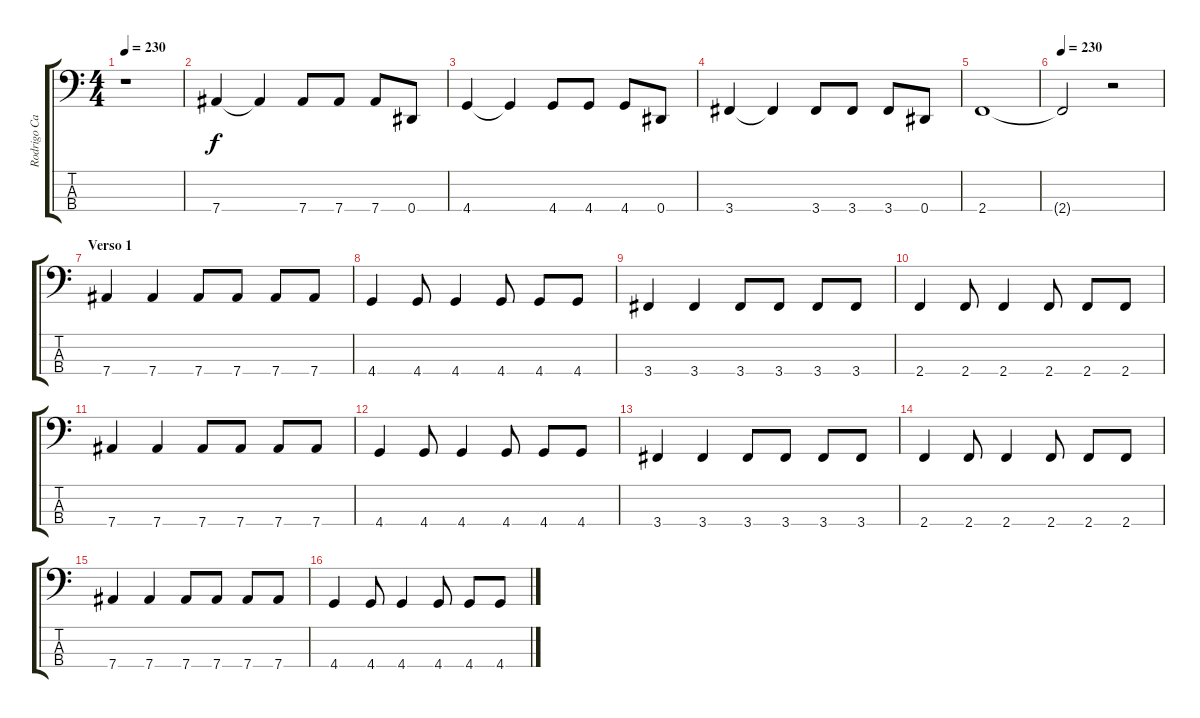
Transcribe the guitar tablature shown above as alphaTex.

\track ("Rodrigo Carbajal" "Rodrigo Ca") {instrument electricbassfinger}
\staff {score tabs}
\tuning (Gb2 Db2 Ab1 Eb1) {hide}
\ts (4 4)
\tempo 230
\tempo 150
\tempo 230
\clef f4
\ks c
r.1{dy f instrument electricbassfinger} |
7.4.4 7.4{t}.4 7.4.8 7.4.8 7.4.8 0.4.8 |
4.4.4 4.4{t}.4 4.4.8 4.4.8 4.4.8 0.4.8 |
3.4.4 3.4{t}.4 3.4.8 3.4.8 3.4.8 0.4.8 |
2.4.1 |
\tempo 230
2.4{t}.2 r.2 |
\section ("" "Verso 1")
7.4.4 7.4.4 7.4.8 7.4.8 7.4.8 7.4.8 |
4.4.4 4.4.8 4.4.4 4.4.8 4.4.8 4.4.8 |
3.4.4 3.4.4 3.4.8 3.4.8 3.4.8 3.4.8 |
2.4.4 2.4.8 2.4.4 2.4.8 2.4.8 2.4.8 |
7.4.4 7.4.4 7.4.8 7.4.8 7.4.8 7.4.8 |
4.4.4 4.4.8 4.4.4 4.4.8 4.4.8 4.4.8 |
3.4.4 3.4.4 3.4.8 3.4.8 3.4.8 3.4.8 |
2.4.4 2.4.8 2.4.4 2.4.8 2.4.8 2.4.8 |
7.4.4 7.4.4 7.4.8 7.4.8 7.4.8 7.4.8 |
4.4.4 4.4.8 4.4.4 4.4.8 4.4.8 4.4.8
